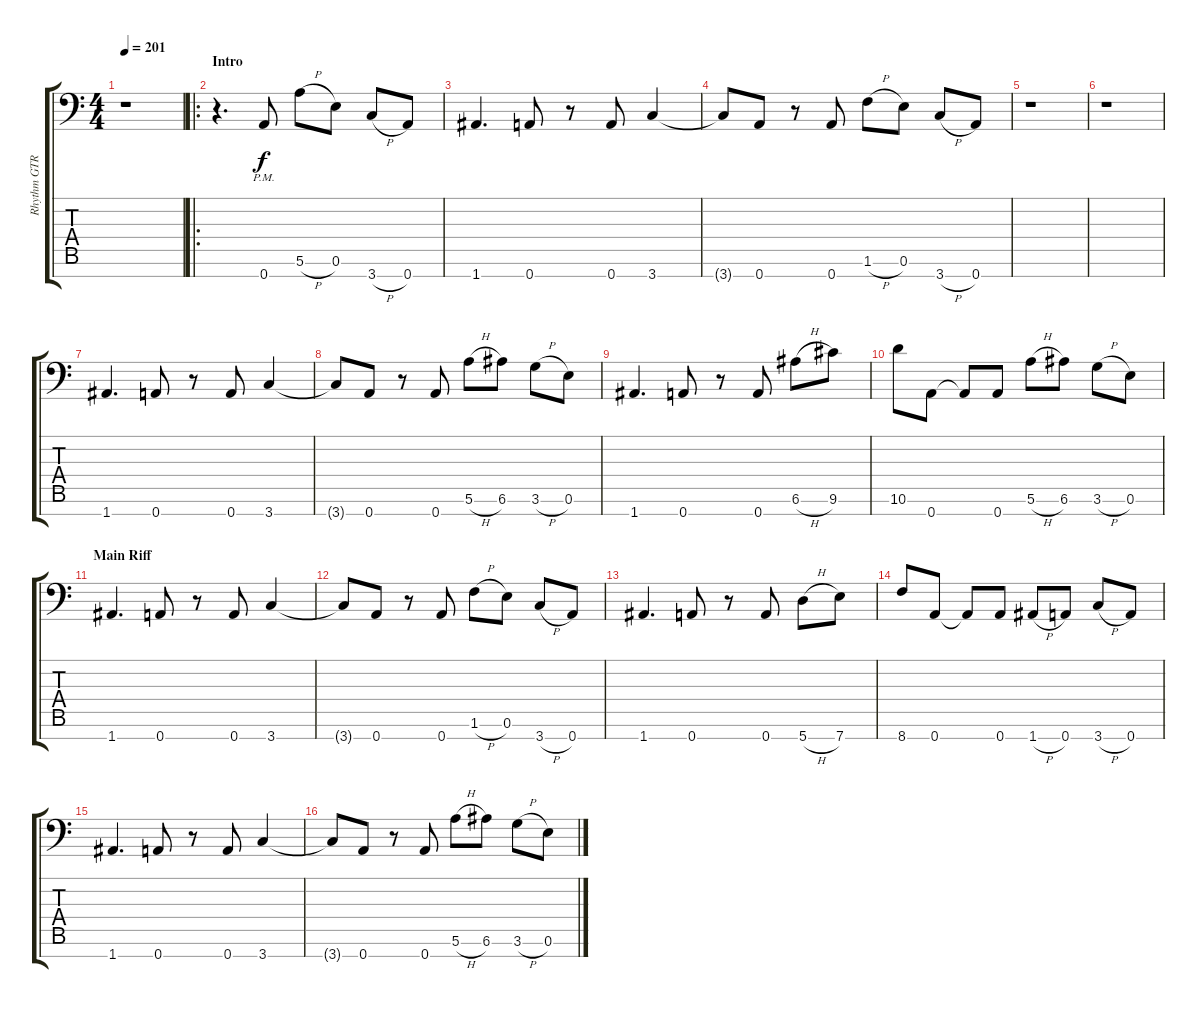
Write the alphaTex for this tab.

\track ("Rhythm GTR 1" "Rhythm GTR") {instrument overdrivenguitar}
\staff {score tabs}
\tuning (E4 B3 G3 D3 A2 E2 A1) {hide}
\ts (4 4)
\tempo 201
\clef f4
\ks aminor
r.1{dy f instrument overdrivenguitar} |
\ro
\section ("" "Intro")
r.4{d} 0.7{pm}.8 5.6{h}.8 0.6.8 3.7{h}.8 0.7.8 |
1.7.4{d} 0.7.8 r.8 0.7.8 3.7.4 |
3.7{t}.8 0.7.8 r.8 0.7.8 1.6{h}.8 0.6.8 3.7{h}.8 0.7.8 |
r.1 |
r.1 |
1.7.4{d} 0.7.8 r.8 0.7.8 3.7.4 |
3.7{t}.8 0.7.8 r.8 0.7.8 5.6{h}.8 6.6.8 3.6{h}.8 0.6.8 |
1.7.4{d} 0.7.8 r.8 0.7.8 6.6{h}.8 9.6.8 |
10.6.8 0.7.8 0.7{t}.8 0.7.8 5.6{h}.8 6.6.8 3.6{h}.8 0.6.8 |
\section ("" "Main Riff")
1.7.4{d} 0.7.8 r.8 0.7.8 3.7.4 |
3.7{t}.8 0.7.8 r.8 0.7.8 1.6{h}.8 0.6.8 3.7{h}.8 0.7.8 |
1.7.4{d} 0.7.8 r.8 0.7.8 5.7{h}.8 7.7.8 |
8.7.8 0.7.8 0.7{t}.8 0.7.8 1.7{h}.8 0.7.8 3.7{h}.8 0.7.8 |
1.7.4{d} 0.7.8 r.8 0.7.8 3.7.4 |
3.7{t}.8 0.7.8 r.8 0.7.8 5.6{h}.8 6.6.8 3.6{h}.8 0.6.8
